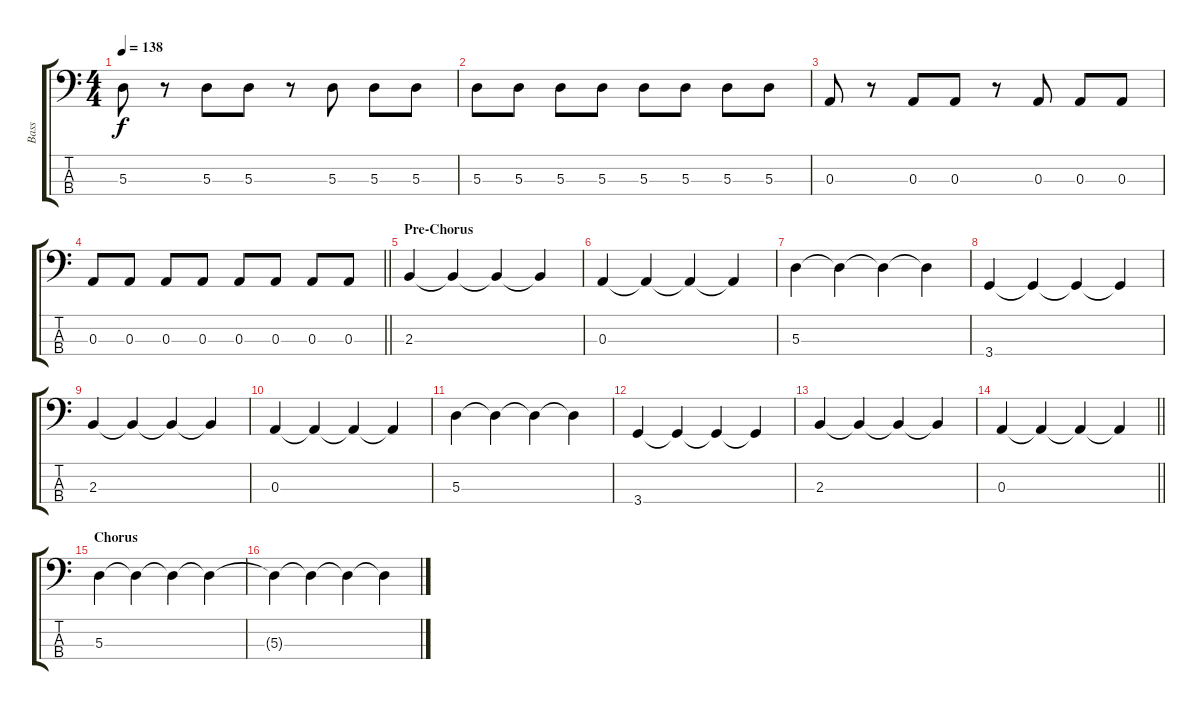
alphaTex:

\track ("Bass" "Bass") {instrument electricbassfinger}
\staff {score tabs}
\tuning (G2 D2 A1 E1) {hide}
\ts (4 4)
\tempo 138
\clef f4
\ks c
5.3.8{dy f} r.8 5.3.8 5.3.8 r.8 5.3.8 5.3.8 5.3.8 |
5.3.8 5.3.8 5.3.8 5.3.8 5.3.8 5.3.8 5.3.8 5.3.8 |
0.3.8 r.8 0.3.8 0.3.8 r.8 0.3.8 0.3.8 0.3.8 |
\barLineRight lightlight
0.3.8 0.3.8 0.3.8 0.3.8 0.3.8 0.3.8 0.3.8 0.3.8 |
\section ("" "Pre-Chorus")
2.3.4 2.3{t}.4 2.3{t}.4 2.3{t}.4 |
0.3.4 0.3{t}.4 0.3{t}.4 0.3{t}.4 |
5.3.4 5.3{t}.4 5.3{t}.4 5.3{t}.4 |
3.4.4 3.4{t}.4 3.4{t}.4 3.4{t}.4 |
2.3.4 2.3{t}.4 2.3{t}.4 2.3{t}.4 |
0.3.4 0.3{t}.4 0.3{t}.4 0.3{t}.4 |
5.3.4 5.3{t}.4 5.3{t}.4 5.3{t}.4 |
3.4.4 3.4{t}.4 3.4{t}.4 3.4{t}.4 |
2.3.4 2.3{t}.4 2.3{t}.4 2.3{t}.4 |
\barLineRight lightlight
0.3.4 0.3{t}.4 0.3{t}.4 0.3{t}.4 |
\section ("" "Chorus")
5.3.4 5.3{t}.4 5.3{t}.4 5.3{t}.4 |
5.3{t}.4 5.3{t}.4 5.3{t}.4 5.3{t}.4
